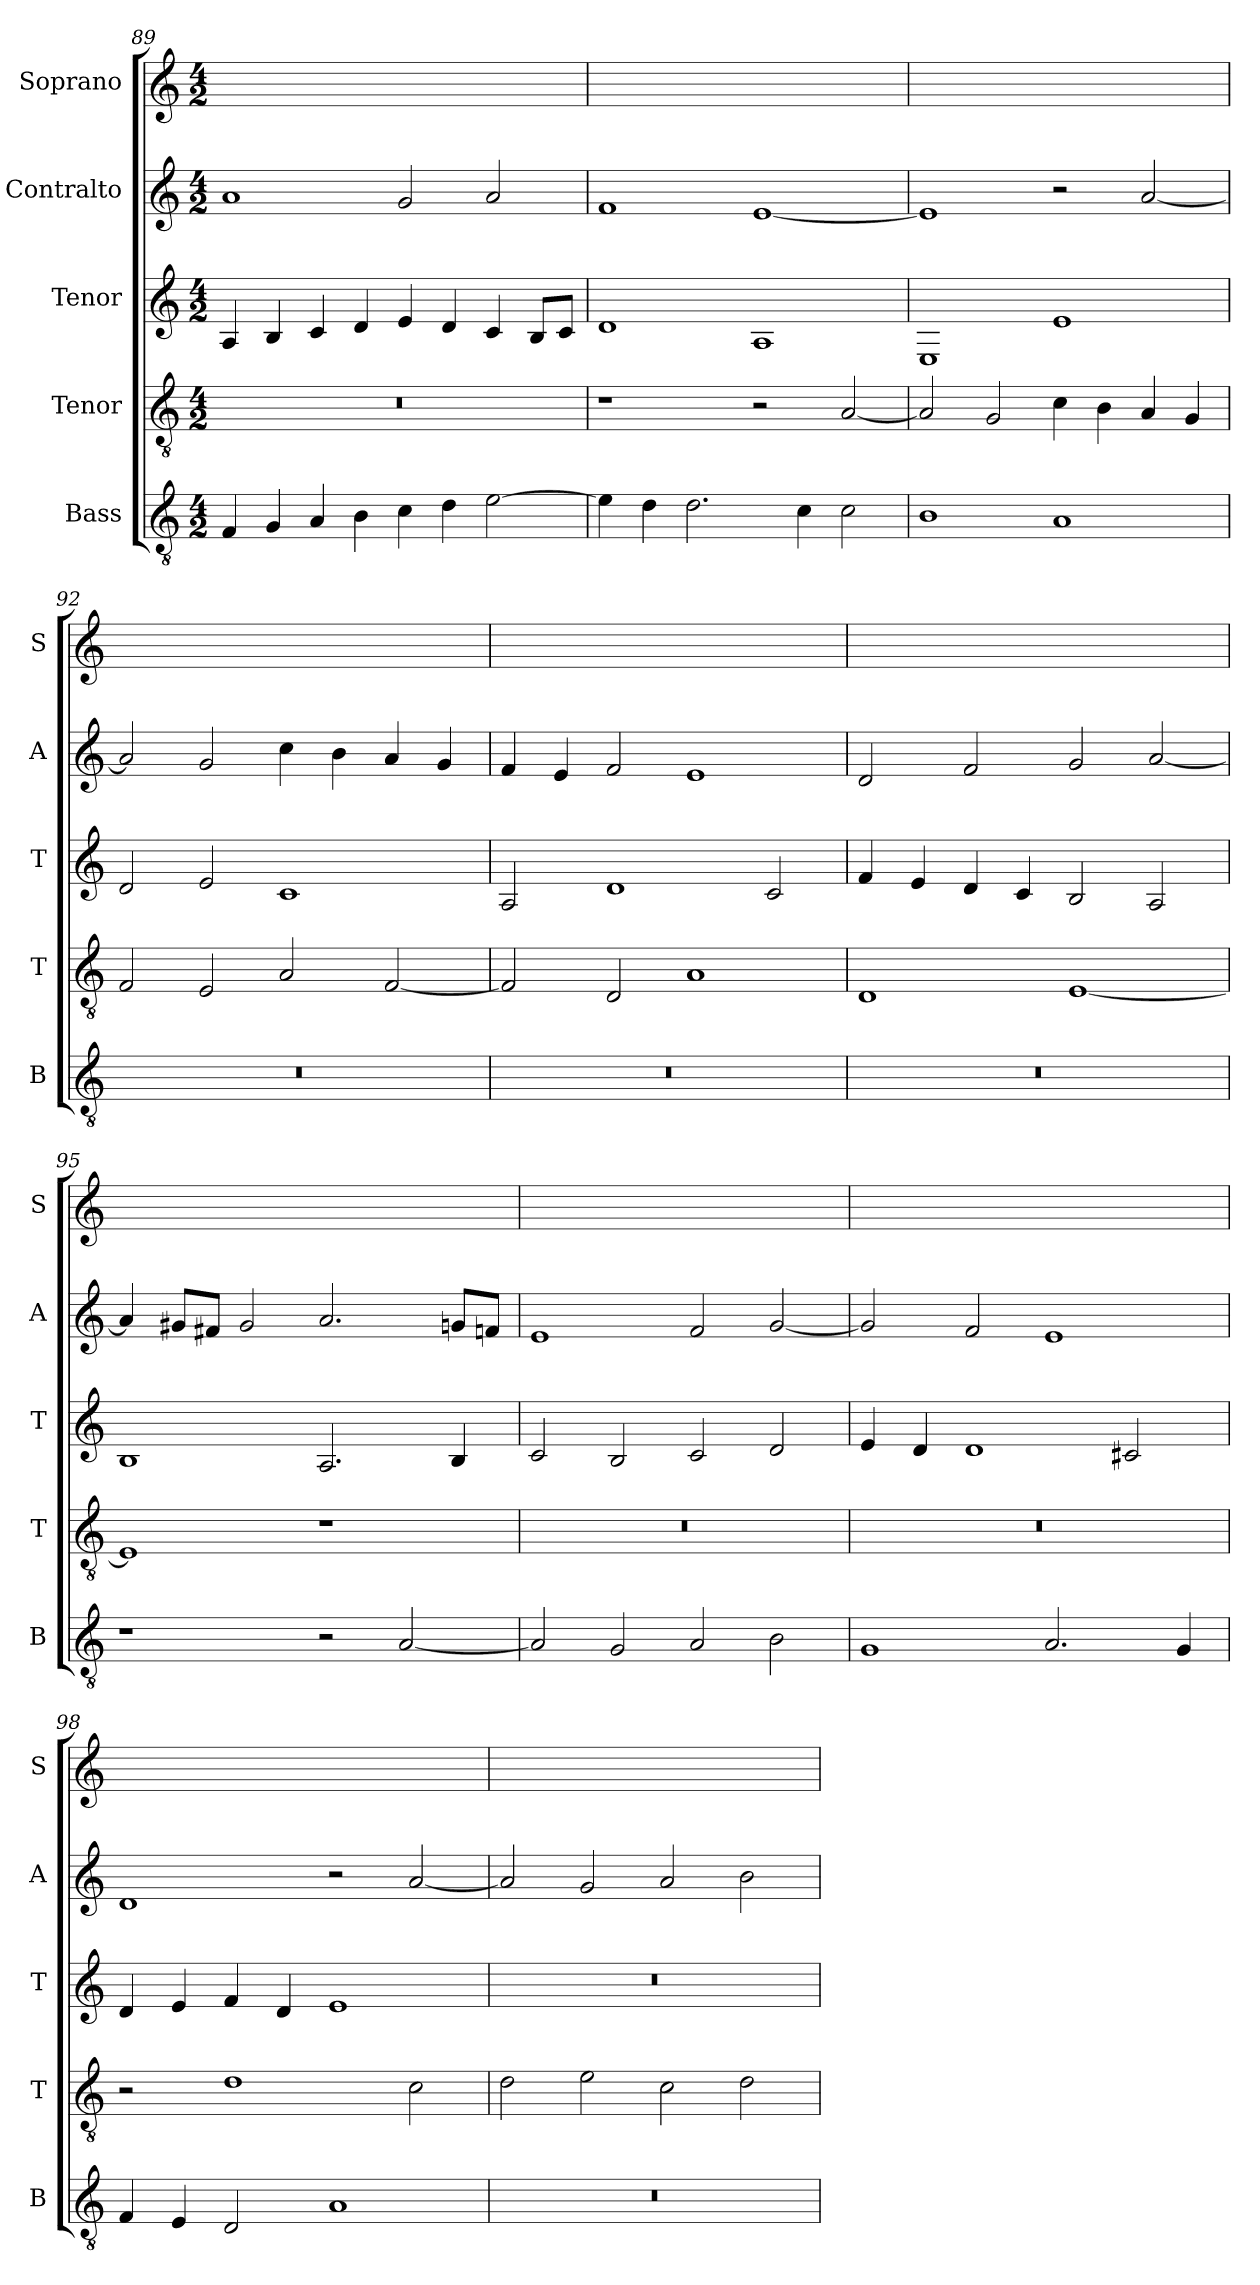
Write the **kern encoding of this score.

**kern	**kern	**kern	**kern	**kern
*part5	*part4	*part3	*part2	*part1
*staff5	*staff4	*staff3	*staff2	*staff1
*I"Bass	*I"Tenor	*I"Tenor	*I"Contralto	*I"Soprano
*I'B	*I'T	*I'T	*I'A	*I'S
*clefGv2	*clefGv2	*clefG2	*clefG2	*clefG2
*k[]	*k[]	*k[]	*k[]	*k[]
*E:phr	*E:phr	*E:phr	*E:phr	*E:phr
*M4/2	*M4/2	*M4/2	*M4/2	*M4/2
=89	=89	=89	=89	=89
4F	0r	4A	1a	0ryy
4G	.	4B	.	.
4A	.	4c	.	.
4B	.	4d	.	.
4c	.	4e	2g	.
4d	.	4d	.	.
[2e	.	4c	2a	.
.	.	8B/L	.	.
.	.	8c/J	.	.
=90	=90	=90	=90	=90
4e]	1r	1d	1f	0ryy
4d	.	.	.	.
2.d	.	.	.	.
.	2r	1A	[1e	.
4c	.	.	.	.
2c	[2A	.	.	.
=91	=91	=91	=91	=91
1B	2A]	1E	1e]	0ryy
.	2G	.	.	.
1A	4c	1e	2r	.
.	4B	.	.	.
.	4A	.	[2a	.
.	4G	.	.	.
=92	=92	=92	=92	=92
0r	2F	2d	2a]	0ryy
.	2E	2e	2g	.
.	2A	1c	4cc	.
.	.	.	4b	.
.	[2F	.	4a	.
.	.	.	4g	.
=93	=93	=93	=93	=93
0r	2F]	2A	4f	0ryy
.	.	.	4e	.
.	2D	1d	2f	.
.	1A	.	1e	.
.	.	2c	.	.
=94	=94	=94	=94	=94
0r	1D	4f	2d	0ryy
.	.	4e	.	.
.	.	4d	2f	.
.	.	4c	.	.
.	[1E	2B	2g	.
.	.	2A	[2a	.
=95	=95	=95	=95	=95
1r	1E]	1B	4a]	0ryy
.	.	.	8g#X/L	.
.	.	.	8f#X/J	.
.	.	.	2g#	.
2r	1r	2.A	2.a	.
[2A	.	.	.	.
.	.	4B	8gn/L	.
.	.	.	8fn/J	.
=96	=96	=96	=96	=96
2A]	0r	2c	1e	0ryy
2G	.	2B	.	.
2A	.	2c	2f	.
2B	.	2d	[2g	.
=97	=97	=97	=97	=97
1G	0r	4e	2g]	0ryy
.	.	4d	.	.
.	.	1d	2f	.
2.A	.	.	1e	.
.	.	2c#X	.	.
4G	.	.	.	.
=98	=98	=98	=98	=98
4F	2r	4d	1d	0ryy
4E	.	4e	.	.
2D	1d	4f	.	.
.	.	4d	.	.
1A	.	1e	2r	.
.	2c	.	[2a	.
=99	=99	=99	=99	=99
0r	2d	0r	2a]	0ryy
.	2e	.	2g	.
.	2c	.	2a	.
.	2d	.	2b	.
=	=	=	=	=
*-	*-	*-	*-	*-
